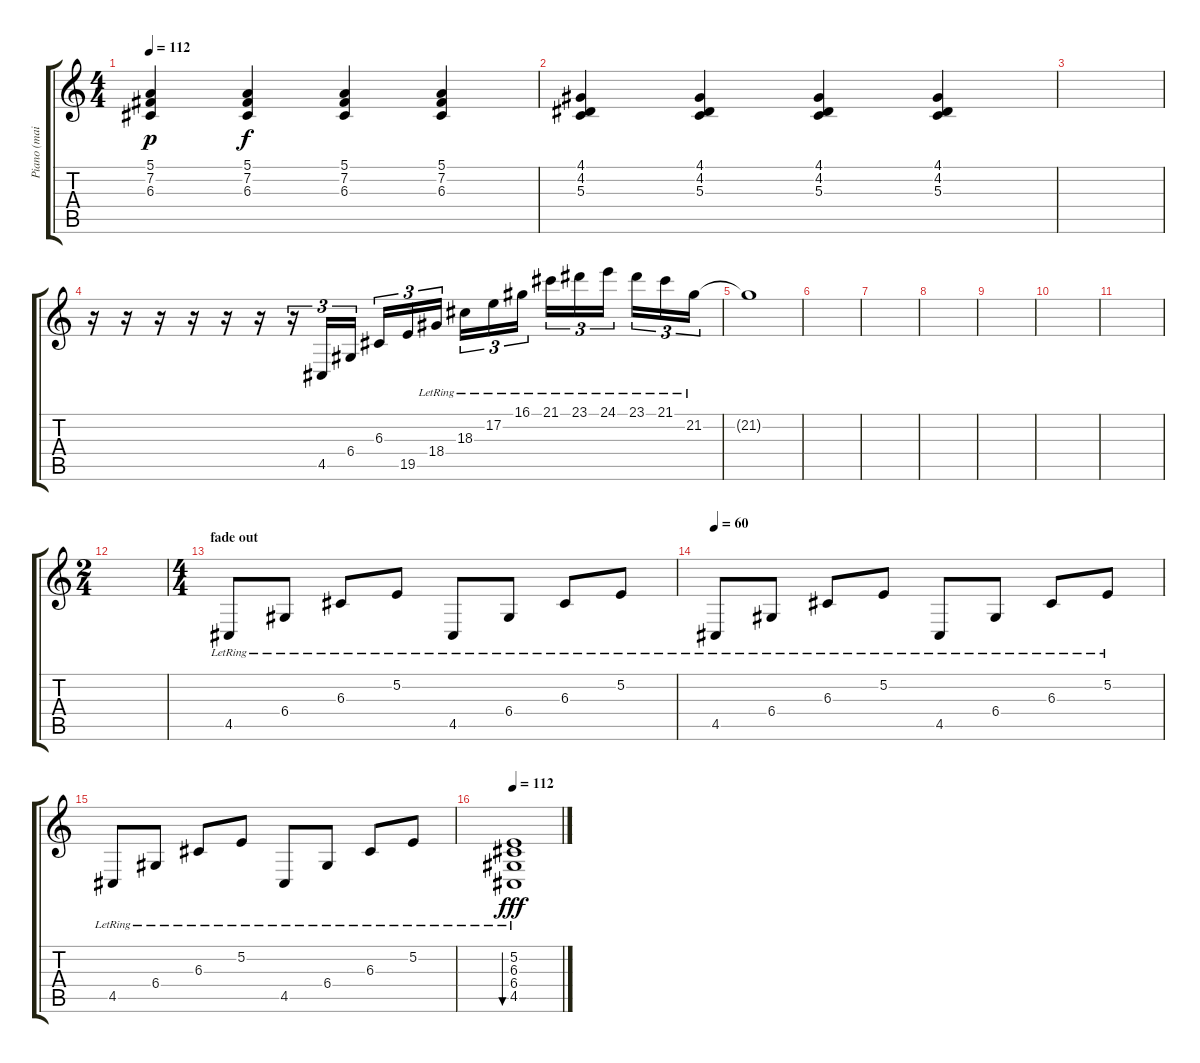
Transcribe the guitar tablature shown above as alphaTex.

\track ("Piano (main droite)" "Piano (mai") {instrument acousticgrandpiano}
\staff {score tabs}
\tuning (E4 B3 G3 D3 A2 E2) {hide}
\ts (4 4)
\tempo 112
\clef g2
\ks c
(5.1 7.2 6.3).4{dy p} (5.1 7.2 6.3).4{dy f} (5.1 7.2 6.3).4 (5.1 7.2 6.3).4 |
(4.1 4.2 5.3).4 (4.1 4.2 5.3).4 (4.1 4.2 5.3).4 (4.1 4.2 5.3).4 |
|
r.16 r.16 r.16 r.16 r.16 r.16 r.16{tu (3 2)} 4.5.16{tu (3 2)} 6.4.16{tu (3 2)} 6.3.16{tu (3 2)} 19.5.16{tu (3 2)} 18.4{lr}.16{tu (3 2)} 18.3{lr}.16{tu (3 2)} 17.2{lr}.16{tu (3 2)} 16.1{lr}.16{tu (3 2)} 21.1{lr}.16{tu (3 2)} 23.1{lr}.16{tu (3 2)} 24.1{lr}.16{tu (3 2)} 23.1{lr}.16{tu (3 2)} 21.1{lr}.16{tu (3 2)} 21.2{lr}.16{tu (3 2)} |
21.2{t}.1 |
|
|
|
|
|
|
\ts (2 4)
|
\ts (4 4)
\section ("" "fade out")
4.5{lr}.8{volume 10} 6.4{lr}.8 6.3{lr}.8 5.2{lr}.8 4.5{lr}.8 6.4{lr}.8 6.3{lr}.8 5.2{lr}.8 |
\tempo 60
4.5{lr}.8{volume 10} 6.4{lr}.8 6.3{lr}.8 5.2{lr}.8 4.5{lr}.8 6.4{lr}.8 6.3{lr}.8 5.2{lr}.8 |
4.5{lr}.8 6.4{lr}.8 6.3{lr}.8 5.2{lr}.8 4.5{lr}.8 6.4{lr}.8 6.3{lr}.8 5.2{lr}.8 |
\tempo 112
(5.2{lr} 6.3{lr} 6.4{lr} 4.5{lr}).1{bu 480 dy fff volume 9}
